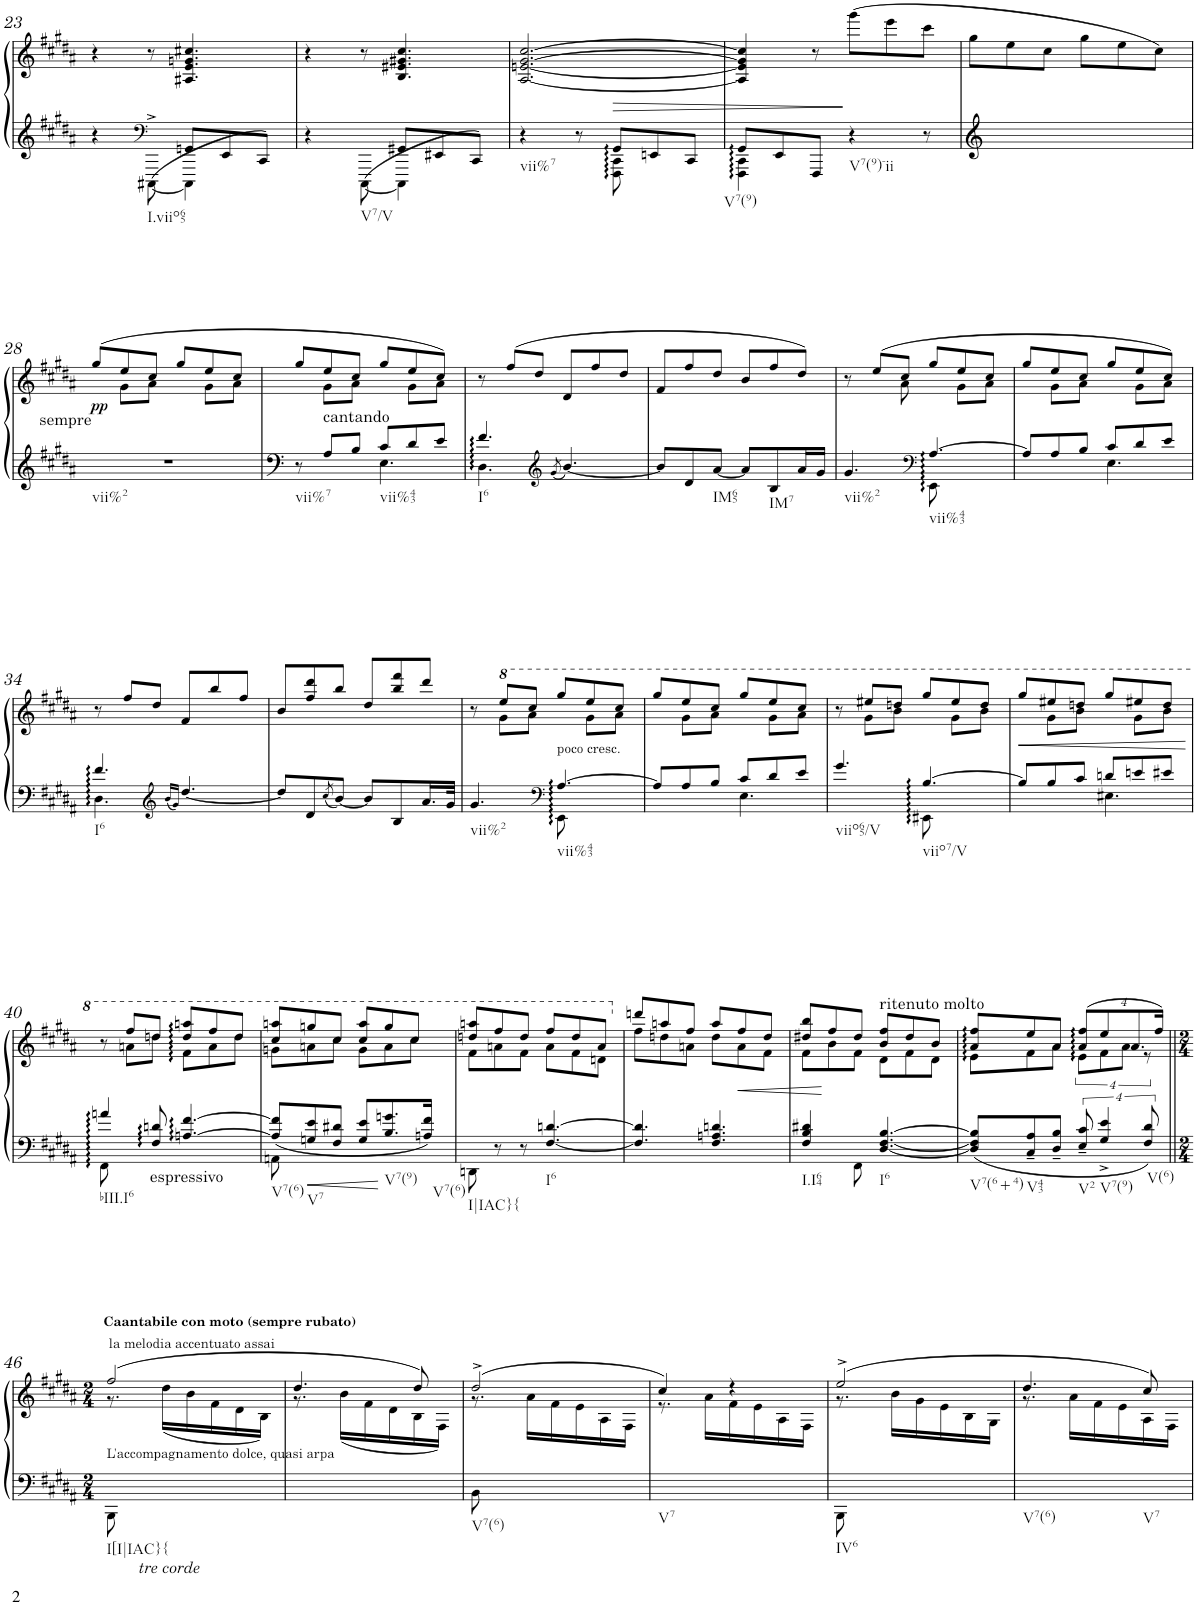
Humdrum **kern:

**kern	**kern	**dynam
*part1	*part1	*part1
*staff2	*staff1	*staff1/2
*I"Piano	*	*
*I'Pno.	*	*
!!LO:PB:g=z
*clefF4	*clefG2	*
*k[f#c#g#d#a#]	*k[f#c#g#d#a#]	*
*M6/8	*M6/8	*
=23	=23	=23
*^	*	*
4r	4ryy	4r	.
*clefF4	*	*	*
!LO:TX:b:t=I.viio65	!	!	!
[8CCC#X^\	8ryy	8r	.
8GGn/L	4CCC#\]	4.A#X/ 4.e/ 4.gn/ 4.cc#X/	.
8EE/	.	.	.
8CC#/J	8ryy	.	.
=24	=24	=24	=24
4r	4ryy	4r	.
!LO:TX:b:t=V7/V	!	!	!
[8CCC#\	8ryy	8r	.
8GG#X/L	4CCC#\]	4.B/ 4.e#X/ 4.g#X/ 4.cc#/	.
8EE#X/	.	.	.
8CC#/J	8ryy	.	.
=25	=25	=25	=25
!LO:TX:b:t=vii%7	!	!	!
4r	4ryy	[2.A#/ [2.en/ [2.g#/ [2.cc#/	.
8r	8ryy	.	.
8GG#/L	8FFF#\ 8CC#\	.	.
8EEn/	4ryy	.	.
!LO:TX:b:t=V7(9)	!	!	!
8CC#/J	.	.	.
=26	=26	=26	=26
8GG#/L	4FFF#\ 4CC#\	4A#/] 4e/] 4g#/] 4cc#/]	.
8EE/	.	.	.
8FFF#/J	2ryy	8r	.
!LO:TX:b:t=V7(9)-ii	!	!	!
4r	.	(8ggg#\L	.
.	.	8eee\	.
8r	.	8ccc#\J	.
*v	*v	*	*
=27	=27	=27
2.ryy	8gg#\L	.
.	8ee\	.
.	8cc#\J	.
.	8gg#\L	.
.	8ee\	.
.	8cc#\J)	.
!!LO:LB:g=z
=28	=28	=28
*	*^	*
!	!LO:TX:b:t=sempre	!	!
!LO:TX:b:t=vii%2	!	!	!
!	!	!	!LO:DY:b
2.r	(8gg#/L	8ryy	pp
.	8ee/	8g#\L	.
.	8cc#/J	8a#\J	.
.	8gg#/L	8ryy	.
.	8ee/	8g#\L	.
.	8cc#/J	8a#\J	.
=29	=29	=29	=29
*^	*	*	*
!LO:TX:b:t=vii%7	!	!	!	!
8r	4.ryy	8gg#/L	8ryy	.
!	!	!LO:TX:b:t=cantando	!	!
8A#/L	.	8ee/	8g#\L	.
8B/J	.	8cc#/J	8a#\J	.
!LO:TX:b:t=vii%43	!	!	!	!
8c#/L	4.E\	8gg#/L	8ryy	.
8d#/	.	8ee/	8g#\L	.
8e/J	.	8cc#/J)	8a#\J	.
=30	=30	=30	=30	=30
!LO:TX:b:t=I6	!	!	!	!
*	*	*v	*v	*
4.f#/	4.D#\	8r	.
.	.	(>8ff#/L	.
.	.	8dd#/J	.
8qg#/	.	.	.
*clefG2	*	*	*
[4.b/	8ryy	8d#/L	.
.	4ryy	8ff#/	.
.	.	8dd#/J	.
*v	*v	*	*
=31	=31	=31
8b/L]	8f#/L	.
8d#/	8ff#/	.
!LO:TX:b:t=IM65	!	!
[8a#/J	8dd#/J	.
8a#/L]	8b/L	.
!LO:TX:b:t=IM7	!	!
8B/	8ff#/	.
16a#/L	8dd#/J)	.
16g#/JJ	.	.
=32	=32	=32
*^	*^	*
!LO:TX:b:t=vii%2	!	!	!	!
4.g#/	4.ryy	8r	8ryy	.
.	.	(8ee/L	8ryy	.
.	.	8cc#/J	8a#\	.
*clefF4	*	*	*	*
!LO:TX:b:t=vii%43	!	!	!	!
[4.A#/	8EE\	8gg#/L	8ryy	.
.	4ryy	8ee/	8g#\L	.
.	.	8cc#/J	8a#\J	.
=33	=33	=33	=33	=33
8A#/L]	4.ryy	8gg#/L	8ryy	.
8A#/	.	8ee/	8g#\L	.
8B/J	.	8cc#/J	8a#\J	.
8c#/L	4.E\	8gg#/L	8ryy	.
8d#/	.	8ee/	8g#\L	.
8e/J	.	8cc#/J)	8a#\J	.
!!LO:LB:g=z
=34	=34	=34	=34	=34
!LO:TX:b:t=I6	!	!	!	!
*	*	*v	*v	*
4.f#/	4.D#\	8r	.
.	.	8ff#/L	.
.	.	8dd#/J	.
16qb/LL	.	.	.
16qg#/JJ	.	.	.
*clefG2	*	*	*
[4.dd#/	8ryy	8f#/L	.
.	4ryy	8bb/	.
.	.	8ff#/J	.
*v	*v	*	*
=35	=35	=35
8dd#/L]	8b/L	.
8d#/	8ff#/ 8ddd#/	.
8qcc#/	.	.
[8b/J	8bb/J	.
8b/L]	8dd#/L	.
8B/	8bb/ 8fff#/	.
16.a#/L	8ddd#/J	.
32g#/JJk	.	.
=36	=36	=36
*^	*^	*
!LO:TX:b:t=vii%2	!	!	!	!
4.g#/	4.ryy	8r	8ryy	.
.	.	8eee/L	8gg#\L	.
.	.	8ccc#/J	8aa#\J	.
*clefF4	*	*	*	*
!	!	!LO:TX:b:t=poco cresc.	!	!
!LO:TX:b:t=vii%43	!	!	!	!
[4.A#/	8EE\	8ggg#/L	8ryy	.
.	4ryy	8eee/	8gg#\L	.
.	.	8ccc#/J	8aa#\J	.
=37	=37	=37	=37	=37
8A#/L]	4.ryy	8ggg#/L	8ryy	.
8A#/	.	8eee/	8gg#\L	.
8B/J	.	8ccc#/J	8aa#\J	.
8c#/L	4.E\	8ggg#/L	8ryy	.
8d#/	.	8eee/	8gg#\L	.
8e/J	.	8ccc#/J	8aa#\J	.
=38	=38	=38	=38	=38
!LO:TX:b:t=viio65/V	!	!	!	!
4.g#/	4.ryy	8r	8ryy	.
.	.	8eee#X/L	8gg#\L	.
.	.	8dddn/J	8bb\J	.
!LO:TX:b:t=viio7/V	!	!	!	!
[4.B/	8EE#X\	8ggg#/L	8ryy	.
.	4ryy	8eee#/	8gg#\L	.
.	.	8ddd/J	8bb\J	.
=39	=39	=39	=39	=39
!	!	!	!	!LO:HP:b
8B/L]	4.ryy	8ggg#/L	8ryy	<
8B/	.	8eee#X/	8gg#\L	.
8c#/J	.	8dddn/J	8bb\J	.
8dn/L	4.E#X\	8ggg#/L	8ryy	.
8en/	.	8eee#X/	8gg#\L	.
8e#X/J	.	8ddd/J	8bb\J	.
*v	*v	*	*	*
*	*v	*v	*
.	.	[
!!LO:LB:g=z
=40	=40	=40
*^	*^	*
!LO:TX:b:t=bIII.I6	!	!	!	!
4an/	8FF#\	8r	8ryy	.
.	8ryy	8fff#/L	8aan\L	.
!LO:TX:b:t=espressivo	!	!	!	!
8F#/ 8dn/	2ryy	8dddn/J	8ddd\J	.
[4.An/: [4.f#/:	.	8ddd/ 8aaan/L	8ff#\L	.
.	.	8fff#/	8aa\	.
.	.	8ddd/J	8ddd\J	.
=41	=41	=41	=41	=41
!LO:TX:b:t=V7(6)	!	!	!	!
8A/] 8f#/]L	8AAn\	8ccc#/ 8aaan/L	8ggn\L	.
!LO:TX:b:t=V7	!	!	!	!
8Gn/ 8e/	8ryy	8gggn/	8aan\	.
8F#/ 8d#X/J	2ryy	8ccc#/J	8ccc#\J	.
8G/ 8e/L	.	8ccc#/ 8aaa/L	8gg\L	.
!LO:TX:b:t=V7(9)	!	!	!	!
8.B/ 8.gn/	.	8ggg/	8aa\	.
.	.	8ccc#/J	8ccc#\J	.
!LO:TX:b:t=V7(6)	!	!	!	!
16An/ 16f#/Jk	.	.	.	.
*v	*v	*	*	*
=42	=42	=42	=42
!LO:TX:b:t=I|IAC}{	!	!	!
8DDn\	8dddn/ 8aaan/L	8ff#\L	.
8r	8fff#/	8aan\	.
8r	8ddd/J	8ff#\J	.
!LO:TX:b:t=I6	!	!	!
[4.F#/ [4.dn/	8fff#/L	8aa\L	.
.	8ddd/	8ff#\	.
.	8aa/J	8ddn\J	.
=43	=43	=43	=43
4.F#/] 4.d/]	8dddn/L	8ff#\L	.
.	8aan/	8ddn\	.
.	8ff#/J	8an\J	.
4.F#/ 4.An/ 4.dn/	8aa/L	8dd\L	.
!	!	!	!LO:HP:b
.	8ff#/	8a\	<
.	8dd/J	8f#\J	.
=44	=44	=44	=44
!LO:TX:b:t=I.I64	!	!	!
4F#/ 4B/ 4d#X/	8dd#X/ 8bb/L	8f#\L	.
.	8ff#/	8b\	[
8FF#\	8dd#/J	8f#\J	.
!	!LO:TX:a:t=ritenuto molto	!	!
!LO:TX:b:t=I6	!	!	!
[4.D#/ [4.F#/ [4.B/	8b/ 8ff#/L	8d#\L	.
.	8dd#/	8f#\	.
.	8b/J	8d#\J	.
=45	=45	=45	=45
!LO:TX:b:t=V7(6+4)	!	!	!
8D#/] 8F#/] 8B/]L	8a#/ 8ff#/L	8e\L	.
!LO:TX:b:t=V43	!	!	!
8C#/~ 8A#/~	8ee/	8f#\	.
8D#/~ 8B/~J	8a#/J	8a#\J	.
*	*Xbrackettup	*brackettup	*
!LO:TX:b:t=V2	!	!	!
32%3E/~ 32%3c#/~	(32%3a#/ 32%3ff#/L	32%3e\L	.
!LO:TX:b:t=V7(9)	!	!	!
16%3G#/^ 16%3e/^	32%3ee/	32%3f#\	.
.	32%3.a#/	32%3a#\J	.
!LO:TX:b:t=V(6)	!	!	!
32%3F#/ 32%3d#/	.	32%3r	.
.	64%3ff#/Jk)	.	.
!!LO:LB:g=z	!!
=46||	=46||	=46||	=46||
*M2/4	*M2/4	*	*
!	!LO:TX:a:B:t=Caantabile con moto (sempre rubato)	!	!
!	!LO:TX:a:t=la melodia accentuato assai	!	!
!LO:TX:b:i:t=tre corde	!	!	!
!LO:TX:a:t=L'accompagnamento dolce, quasi arpa	!	!	!
!LO:TX:b:t=I[I|IAC}{	!	!	!
8BBB\	(2ff#/	8.r	.
8ryy	.	.	.
.	.	(16dd#\LL	.
4ryy	.	16b\	.
.	.	16f#\	.
.	.	16d#\	.
.	.	16B\JJ)	.
=47	=47	=47	=47
2ryy	4.dd#/	8.r	.
.	.	(16b\LL	.
.	.	16f#\	.
.	.	16d#\	.
.	8dd#/)	16B\	.
.	.	16F#\JJ)	.
=48	=48	=48	=48
!LO:TX:b:t=V7(6)	!	!	!
8BB\	(2dd#^/	8.r	.
8ryy	.	.	.
.	.	16a#\LL	.
4ryy	.	16f#\	.
.	.	16e\	.
.	.	16A#\	.
.	.	16F#\JJ	.
=49	=49	=49	=49
!LO:TX:b:t=V7	!	!	!
2ryy	4cc#/)	8.r	.
.	.	16a#\LL	.
.	4r	16f#\	.
.	.	16e\	.
.	.	16A#\	.
.	.	16F#\JJ	.
=50	=50	=50	=50
!LO:TX:b:t=IV6	!	!	!
8BBB\	(2ee^/	8.r	.
8ryy	.	.	.
.	.	16b\LL	.
4ryy	.	16g#\	.
.	.	16e\	.
.	.	16B\	.
.	.	16G#\JJ	.
=51	=51	=51	=51
!LO:TX:b:t=V7(6)	!	!	!
!LO:TX:b:t=V7	!	!	!
2ryy	4.dd#/	8.r	.
.	.	16a#\LL	.
.	.	16f#\	.
.	.	16e\	.
.	8cc#/)	16A#\	.
.	.	16F#\JJ	.
*	*v	*v	*
=	=	=
*-	*-	*-
